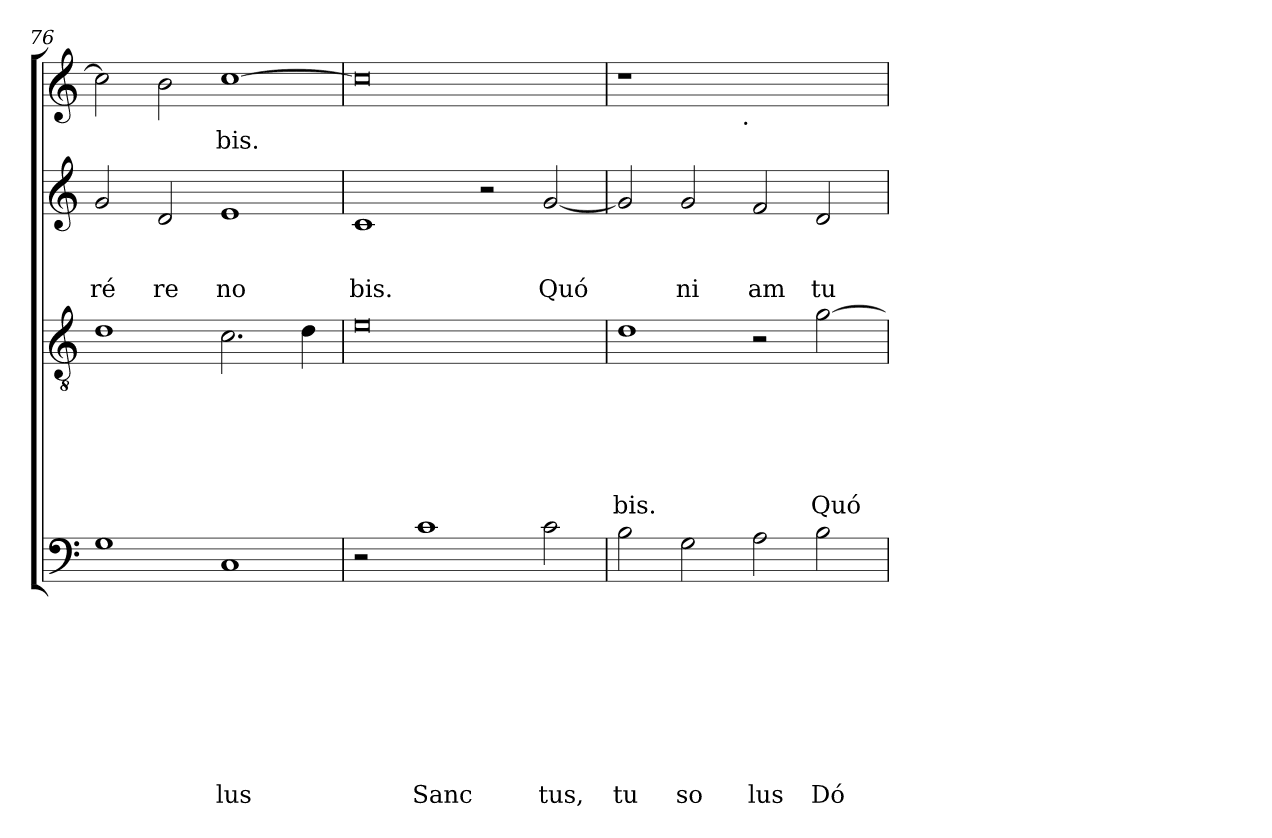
**kern	**text	**text	**text	**text	**text	**text	**text	**text	**text	**kern	**text	**text	**text	**text	**text	**text	**kern	**text	**text	**text	**kern	**text
*part4	*part4	*part4	*part4	*part4	*part4	*part4	*part4	*part4	*part4	*part3	*part3	*part3	*part3	*part3	*part3	*part3	*part2	*part2	*part2	*part2	*part1	*part1
*staff4	*staff4	*staff4	*staff4	*staff4	*staff4	*staff4	*staff4	*staff4	*staff4	*staff3	*staff3	*staff3	*staff3	*staff3	*staff3	*staff3	*staff2	*staff2	*staff2	*staff2	*staff1	*staff1
*clefF4	*	*	*	*	*	*	*	*	*	*clefGv2	*	*	*	*	*	*	*clefG2	*	*	*	*clefG2	*
*k[]	*	*	*	*	*	*	*	*	*	*k[]	*	*	*	*	*	*	*k[]	*	*	*	*k[]	*
*C:	*	*	*	*	*	*	*	*	*	*C:	*	*	*	*	*	*	*C:	*	*	*	*C:	*
=76	=76	=76	=76	=76	=76	=76	=76	=76	=76	=76	=76	=76	=76	=76	=76	=76	=76	=76	=76	=76	=76	=76
!	!	!	!	!	!	!	!	!	!	!	!	!	!	!	!	!	!	!	!	!LO:LY:b	!	!
1G	.	.	.	.	.	.	.	.	.	1d	.	.	.	.	.	.	2g/	.	.	ré	2cc\]	.
!	!	!	!	!	!	!	!	!	!	!	!	!	!	!	!	!	!	!	!	!LO:LY:b	!	!
.	.	.	.	.	.	.	.	.	.	.	.	.	.	.	.	.	2d/	.	.	re	2b\	.
!	!	!	!	!	!	!	!	!	!LO:LY:b	!	!	!	!	!	!	!	!	!	!	!LO:LY:b	!	!LO:LY:b
1C	.	.	.	.	.	.	.	.	lus	2.c\	.	.	.	.	.	.	1e	.	.	no	[>1cc	bis.
.	.	.	.	.	.	.	.	.	.	4d\	.	.	.	.	.	.	.	.	.	.	.	.
=77	=77	=77	=77	=77	=77	=77	=77	=77	=77	=77	=77	=77	=77	=77	=77	=77	=77	=77	=77	=77	=77	=77
!	!	!	!	!	!	!	!	!	!	!	!	!	!	!	!	!	!	!	!	!LO:LY:b	!	!
2r	.	.	.	.	.	.	.	.	.	0e	.	.	.	.	.	.	1c	.	.	bis.	0cc]	.
!	!	!	!	!	!	!	!	!	!LO:LY:b	!	!	!	!	!	!	!	!	!	!	!	!	!
1c	.	.	.	.	.	.	.	.	Sanc	.	.	.	.	.	.	.	.	.	.	.	.	.
.	.	.	.	.	.	.	.	.	.	.	.	.	.	.	.	.	2r	.	.	.	.	.
!	!	!	!	!	!	!	!	!	!LO:LY:b	!	!	!	!	!	!	!	!	!	!	!LO:LY:b	!	!
2c\	.	.	.	.	.	.	.	.	tus,	.	.	.	.	.	.	.	[>2g/	.	.	Quó	.	.
!!LO:PB:g=z
=78	=78	=78	=78	=78	=78	=78	=78	=78	=78	=78	=78	=78	=78	=78	=78	=78	=78	=78	=78	=78	=78	=78
!	!	!	!	!	!	!	!	!	!LO:LY:b	!	!	!	!	!	!	!LO:LY:b	!	!	!	!	!	!
*	*	*	*	*	*	*	*	*	*	*	*	*	*	*	*	*	*	*	*	*	*^	*
2B\	.	.	.	.	.	.	.	.	tu	1d	.	.	.	.	.	bis.	2g/]	.	.	.	1r	2ryy	.
!	!	!	!	!	!	!	!	!	!LO:LY:b	!	!	!	!	!	!	!	!	!	!	!LO:LY:b	!	!	!
2G\	.	.	.	.	.	.	.	.	so	.	.	.	.	.	.	.	2g/	.	.	ni	.	4...ryy	.
!	!	!	!	!	!	!	!	!	!	!	!	!	!	!	!	!	!	!	!	!	!	!LO:TX:b:t=.	!
.	.	.	.	.	.	.	.	.	.	.	.	.	.	.	.	.	.	.	.	.	.	1ryy	.
!	!	!	!	!	!	!	!	!	!LO:LY:b	!	!	!	!	!	!	!	!	!	!	!LO:LY:b	!	!	!
2A\	.	.	.	.	.	.	.	.	lus	2r	.	.	.	.	.	.	2f/	.	.	am	1ryy	.	.
!	!	!	!	!	!	!	!	!	!LO:LY:b	!	!	!	!	!	!	!LO:LY:b	!	!	!	!LO:LY:b	!	!	!
2B\	.	.	.	.	.	.	.	.	Dó	[>2g\	.	.	.	.	.	Quó-	2d/	.	.	tu	.	.	.
.	.	.	.	.	.	.	.	.	.	.	.	.	.	.	.	.	.	.	.	.	.	32ryy	.
*	*	*	*	*	*	*	*	*	*	*	*	*	*	*	*	*	*	*	*	*	*v	*v	*
=	=	=	=	=	=	=	=	=	=	=	=	=	=	=	=	=	=	=	=	=	=	=
*-	*-	*-	*-	*-	*-	*-	*-	*-	*-	*-	*-	*-	*-	*-	*-	*-	*-	*-	*-	*-	*-	*-
